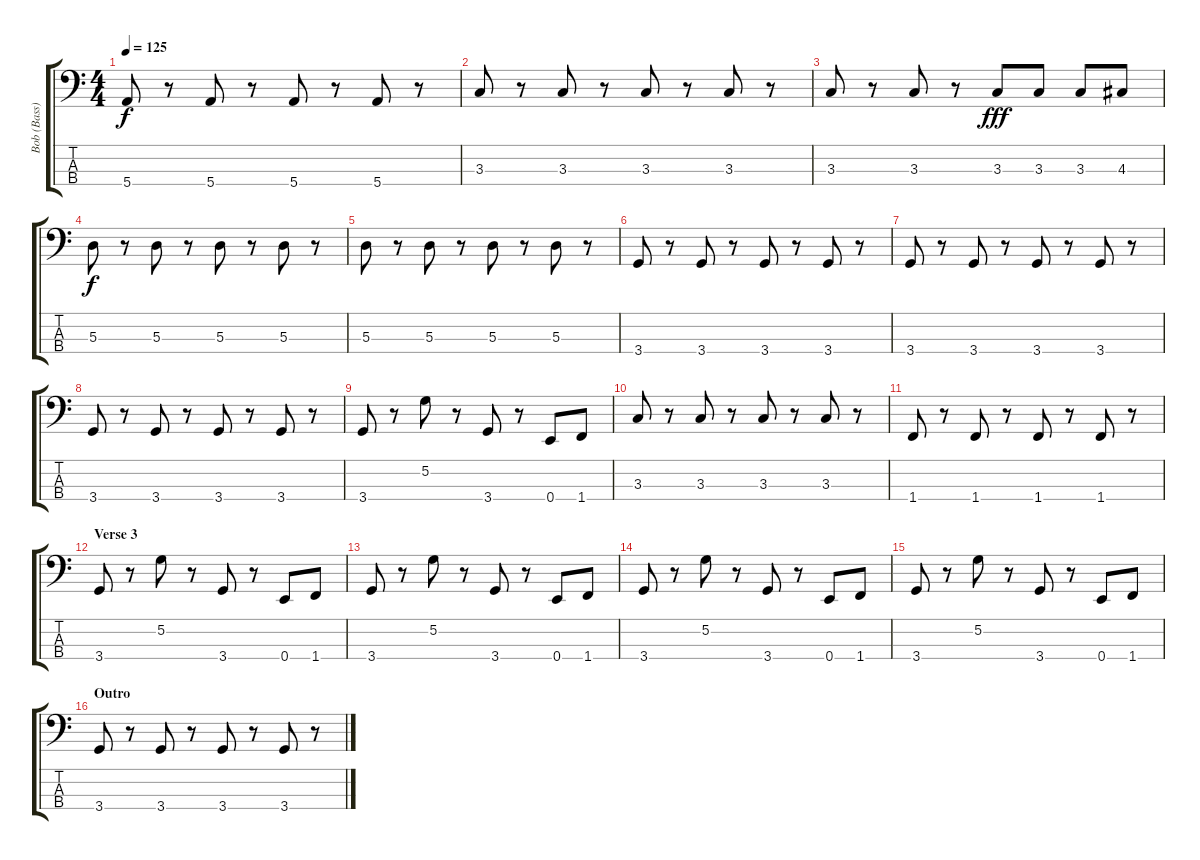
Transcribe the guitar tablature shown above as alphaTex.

\track ("Bob (Bass)" "Bob (Bass)") {instrument electricbassfinger}
\staff {score tabs}
\tuning (G2 D2 A1 E1) {hide}
\ts (4 4)
\tempo 125
\clef f4
\ks c
5.4.8{dy f} r.8 5.4.8 r.8 5.4.8 r.8 5.4.8 r.8 |
3.3.8 r.8 3.3.8 r.8 3.3.8 r.8 3.3.8 r.8 |
3.3.8 r.8 3.3.8 r.8 3.3.8{dy fff} 3.3.8 3.3.8 4.3.8 |
5.3.8{dy f} r.8 5.3.8 r.8 5.3.8 r.8 5.3.8 r.8 |
5.3.8 r.8 5.3.8 r.8 5.3.8 r.8 5.3.8 r.8 |
3.4.8 r.8 3.4.8 r.8 3.4.8 r.8 3.4.8 r.8 |
3.4.8 r.8 3.4.8 r.8 3.4.8 r.8 3.4.8 r.8 |
3.4.8 r.8 3.4.8 r.8 3.4.8 r.8 3.4.8 r.8 |
3.4.8 r.8 5.2.8 r.8 3.4.8 r.8 0.4.8 1.4.8 |
3.3.8 r.8 3.3.8 r.8 3.3.8 r.8 3.3.8 r.8 |
1.4.8 r.8 1.4.8 r.8 1.4.8 r.8 1.4.8 r.8 |
\section ("" "Verse 3")
3.4.8 r.8 5.2.8 r.8 3.4.8 r.8 0.4.8 1.4.8 |
3.4.8 r.8 5.2.8 r.8 3.4.8 r.8 0.4.8 1.4.8 |
3.4.8 r.8 5.2.8 r.8 3.4.8 r.8 0.4.8 1.4.8 |
3.4.8 r.8 5.2.8 r.8 3.4.8 r.8 0.4.8 1.4.8 |
\section ("" "Outro")
3.4.8 r.8 3.4.8 r.8 3.4.8 r.8 3.4.8 r.8
